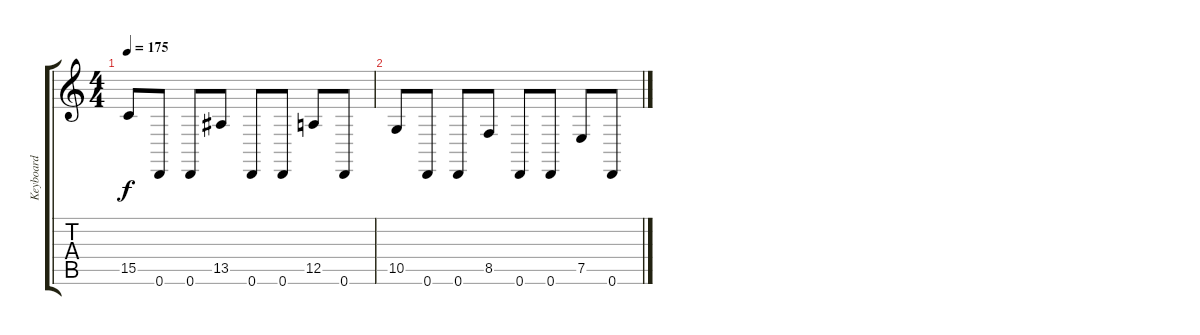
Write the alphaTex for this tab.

\track ("Keyboard" "Keyboard") {instrument harpsichord}
\staff {score tabs}
\tuning (E4 B3 G3 D3 A2 D2) {hide}
\ts (4 4)
\tempo 175
\clef g2
\ks c
15.5.8{dy f} 0.6.8 0.6.8 13.5.8 0.6.8 0.6.8 12.5.8 0.6.8 |
10.5.8 0.6.8 0.6.8 8.5.8 0.6.8 0.6.8 7.5.8 0.6.8
